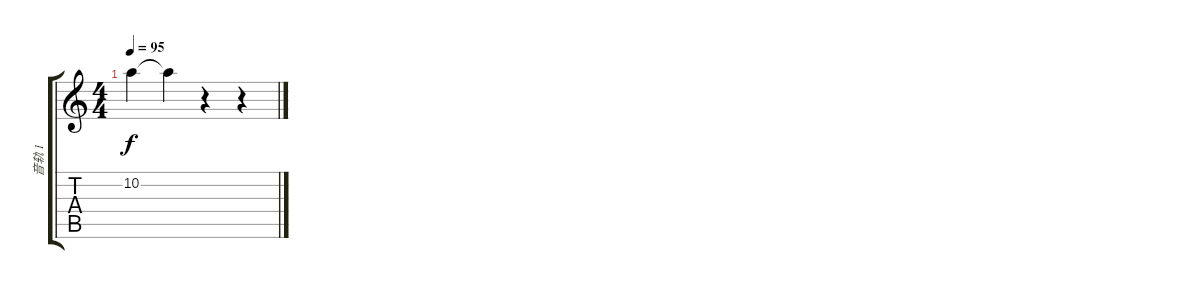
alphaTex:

\track ("音轨 1" "音轨 1") {instrument electricguitarclean}
\staff {score tabs}
\tuning (E4 B3 G3 D3 A2 E2) {hide}
\ts (4 4)
\tempo 95
\clef g2
\ks c
10.2.4{dy f} 10.2{t}.4 r.4 r.4
